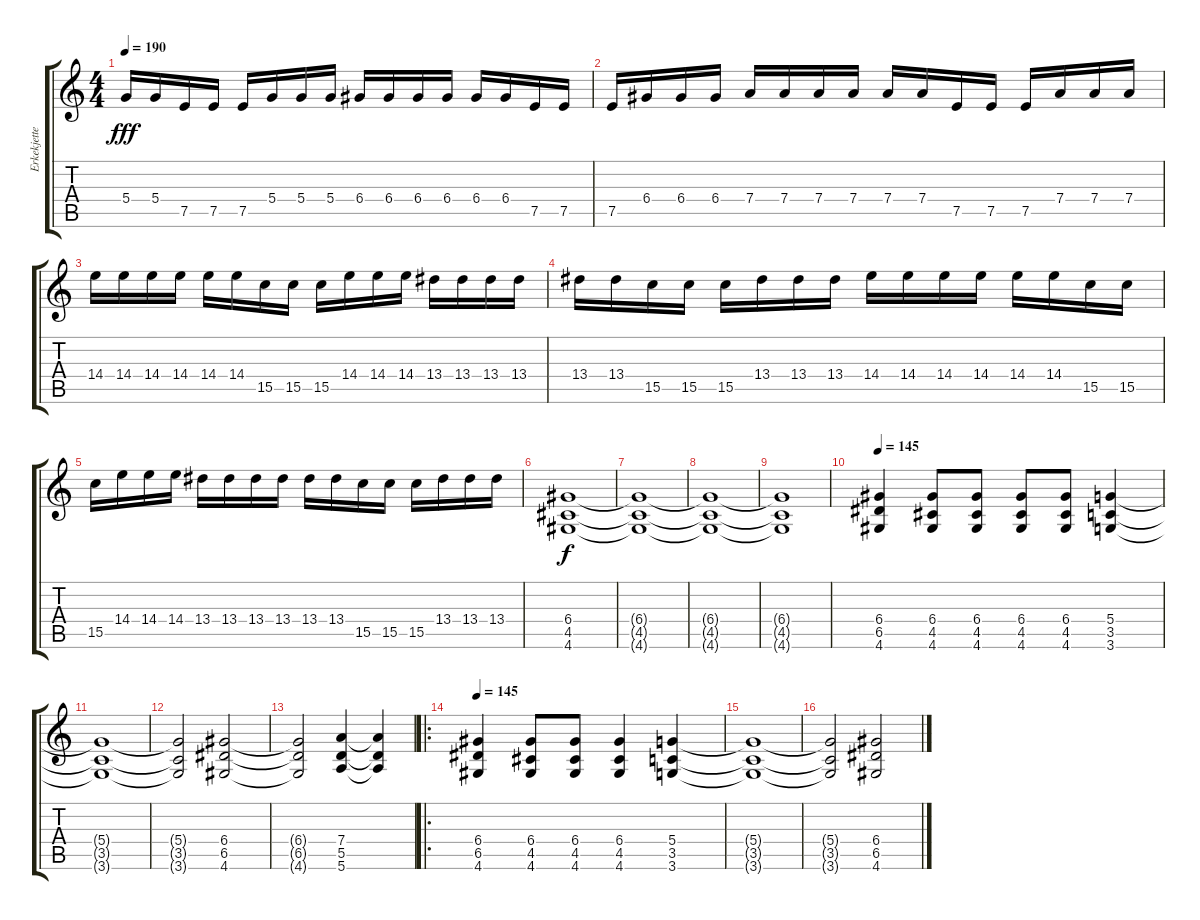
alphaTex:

\track ("Erkekjetter Silenoz" "Erkekjette") {instrument distortionguitar}
\staff {score tabs}
\tuning (E4 B3 G3 D3 A2 E2) {hide}
\ts (4 4)
\tempo 190
\clef g2
\ks c
5.4.16{dy fff} 5.4.16 7.5.16 7.5.16 7.5.16 5.4.16 5.4.16 5.4.16 6.4.16 6.4.16 6.4.16 6.4.16 6.4.16 6.4.16 7.5.16 7.5.16 |
7.5.16 6.4.16 6.4.16 6.4.16 7.4.16 7.4.16 7.4.16 7.4.16 7.4.16 7.4.16 7.5.16 7.5.16 7.5.16 7.4.16 7.4.16 7.4.16 |
14.4.16 14.4.16 14.4.16 14.4.16 14.4.16 14.4.16 15.5.16 15.5.16 15.5.16 14.4.16 14.4.16 14.4.16 13.4.16 13.4.16 13.4.16 13.4.16 |
13.4.16 13.4.16 15.5.16 15.5.16 15.5.16 13.4.16 13.4.16 13.4.16 14.4.16 14.4.16 14.4.16 14.4.16 14.4.16 14.4.16 15.5.16 15.5.16 |
15.5.16 14.4.16 14.4.16 14.4.16 13.4.16 13.4.16 13.4.16 13.4.16 13.4.16 13.4.16 15.5.16 15.5.16 15.5.16 13.4.16 13.4.16 13.4.16 |
(6.4 4.5 4.6).1{dy f} |
(6.4{t} 4.5{t} 4.6{t}).1 |
(6.4{t} 4.5{t} 4.6{t}).1 |
(6.4{t} 4.5{t} 4.6{t}).1 |
\tempo 145
(6.4 6.5 4.6).4 (6.4 4.5 4.6).8 (6.4 4.5 4.6).8 (6.4 4.5 4.6).8 (6.4 4.5 4.6).8 (5.4 3.5 3.6).4 |
(5.4{t} 3.5{t} 3.6{t}).1 |
(5.4{t} 3.5{t} 3.6{t}).2 (6.4 6.5 4.6).2 |
(6.4{t} 6.5{t} 4.6{t}).2 (7.4 5.5 5.6).4 (7.4{t} 5.5{t} 5.6{t}).4 |
\ro
\tempo 145
(6.4 6.5 4.6).4 (6.4 4.5 4.6).8 (6.4 4.5 4.6).8 (6.4 4.5 4.6).4 (5.4 3.5 3.6).4 |
(5.4{t} 3.5{t} 3.6{t}).1 |
(5.4{t} 3.5{t} 3.6{t}).2 (6.4 6.5 4.6).2
